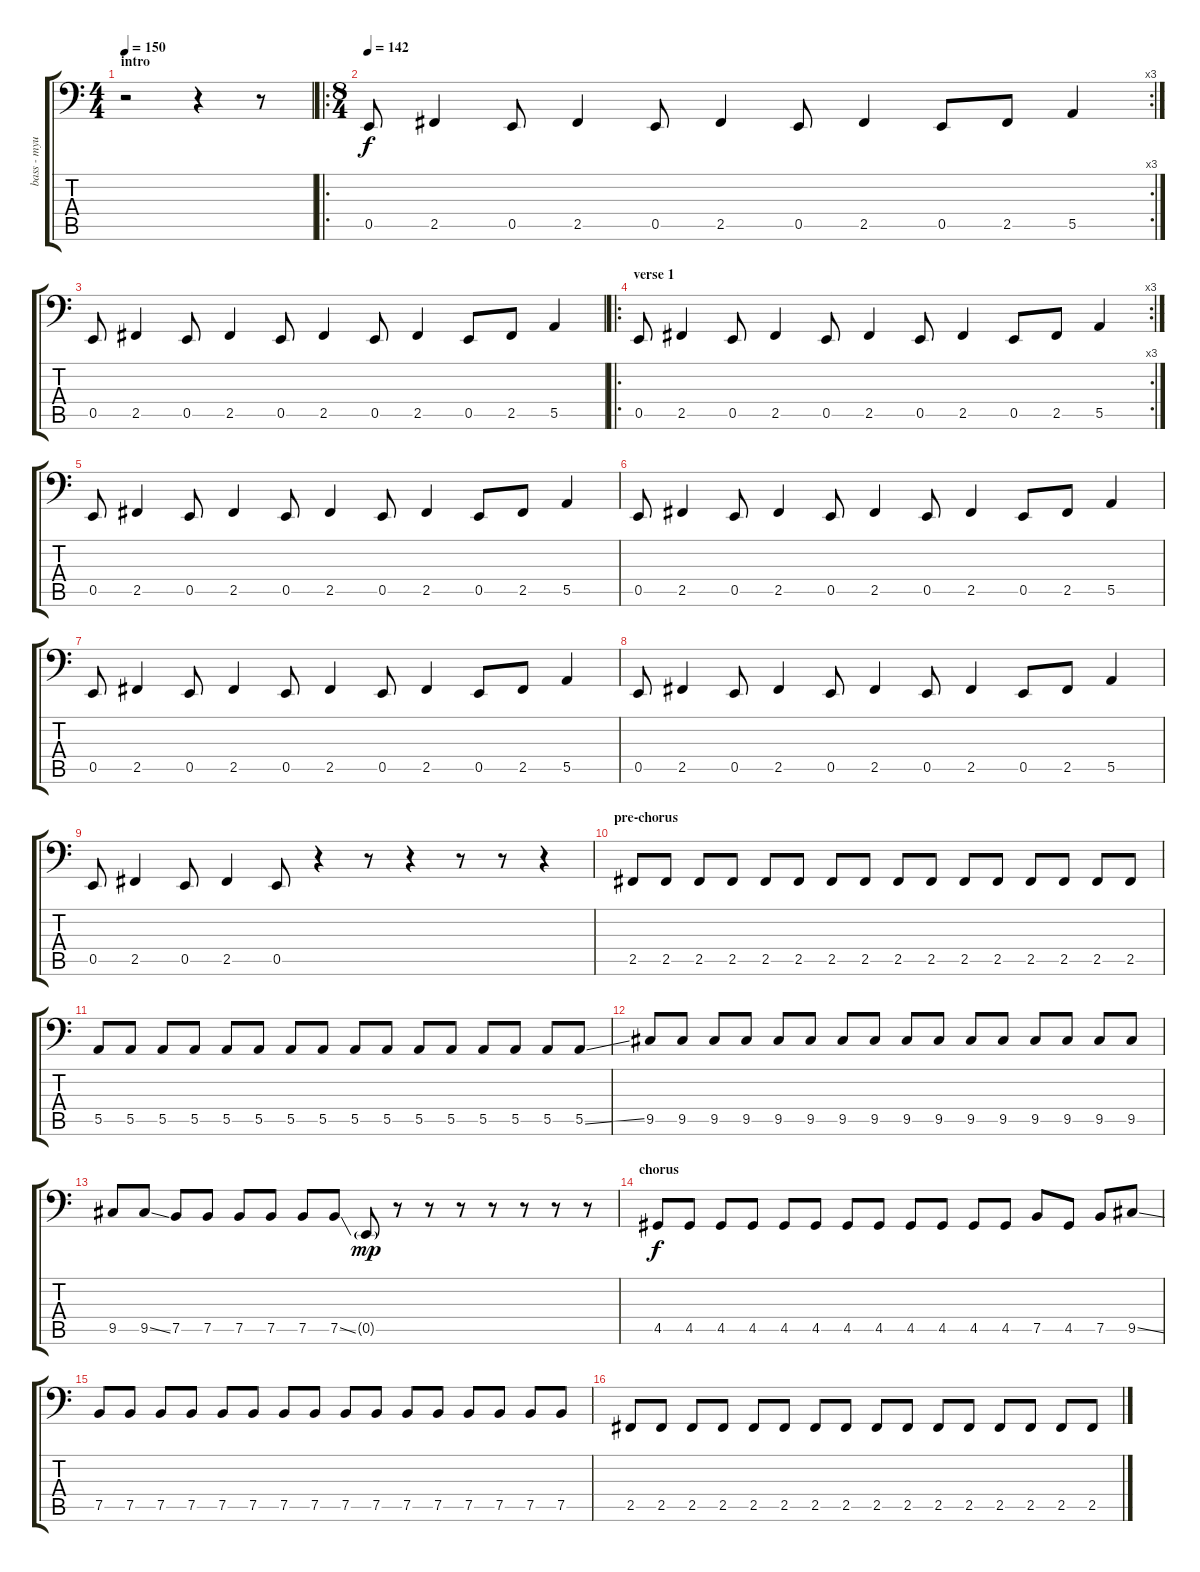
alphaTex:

\track ("bass - myung" "bass - myu") {instrument electricbassfinger}
\staff {score tabs}
\tuning (C3 G2 D2 A1 E1 B0) {hide}
\ts (4 4)
\section ("" "intro")
\tempo 150
\tempo 130
\tempo 150
\clef f4
\ks c
r.2{dy f instrument electricbassfinger} r.4 r.8 |
\ro
\rc 3
\ts (8 4)
\tempo 142
0.5.8 2.5.4 0.5.8 2.5.4 0.5.8 2.5.4 0.5.8 2.5.4 0.5.8 2.5.8 5.5.4 |
0.5.8 2.5.4 0.5.8 2.5.4 0.5.8 2.5.4 0.5.8 2.5.4 0.5.8 2.5.8 5.5.4 |
\ro
\rc 3
\section ("" "verse 1")
0.5.8 2.5.4 0.5.8 2.5.4 0.5.8 2.5.4 0.5.8 2.5.4 0.5.8 2.5.8 5.5.4 |
0.5.8 2.5.4 0.5.8 2.5.4 0.5.8 2.5.4 0.5.8 2.5.4 0.5.8 2.5.8 5.5.4 |
0.5.8 2.5.4 0.5.8 2.5.4 0.5.8 2.5.4 0.5.8 2.5.4 0.5.8 2.5.8 5.5.4 |
0.5.8 2.5.4 0.5.8 2.5.4 0.5.8 2.5.4 0.5.8 2.5.4 0.5.8 2.5.8 5.5.4 |
0.5.8 2.5.4 0.5.8 2.5.4 0.5.8 2.5.4 0.5.8 2.5.4 0.5.8 2.5.8 5.5.4 |
0.5.8 2.5.4 0.5.8 2.5.4 0.5.8 r.4 r.8 r.4 r.8 r.8 r.4 |
\section ("" "pre-chorus")
2.5.8 2.5.8 2.5.8 2.5.8 2.5.8 2.5.8 2.5.8 2.5.8 2.5.8 2.5.8 2.5.8 2.5.8 2.5.8 2.5.8 2.5.8 2.5.8 |
5.5.8 5.5.8 5.5.8 5.5.8 5.5.8 5.5.8 5.5.8 5.5.8 5.5.8 5.5.8 5.5.8 5.5.8 5.5.8 5.5.8 5.5.8 5.5{ss}.8 |
9.5.8 9.5.8 9.5.8 9.5.8 9.5.8 9.5.8 9.5.8 9.5.8 9.5.8 9.5.8 9.5.8 9.5.8 9.5.8 9.5.8 9.5.8 9.5.8 |
9.5.8 9.5{ss}.8 7.5.8 7.5.8 7.5.8 7.5.8 7.5.8 7.5{ss}.8 0.5{g}.8{dy mp} r.8 r.8 r.8 r.8 r.8 r.8 r.8 |
\section ("" "chorus")
4.5.8{dy f} 4.5.8 4.5.8 4.5.8 4.5.8 4.5.8 4.5.8 4.5.8 4.5.8 4.5.8 4.5.8 4.5.8 7.5.8 4.5.8 7.5.8 9.5{ss}.8 |
7.5.8 7.5.8 7.5.8 7.5.8 7.5.8 7.5.8 7.5.8 7.5.8 7.5.8 7.5.8 7.5.8 7.5.8 7.5.8 7.5.8 7.5.8 7.5.8 |
2.5.8 2.5.8 2.5.8 2.5.8 2.5.8 2.5.8 2.5.8 2.5.8 2.5.8 2.5.8 2.5.8 2.5.8 2.5.8 2.5.8 2.5.8 2.5.8
